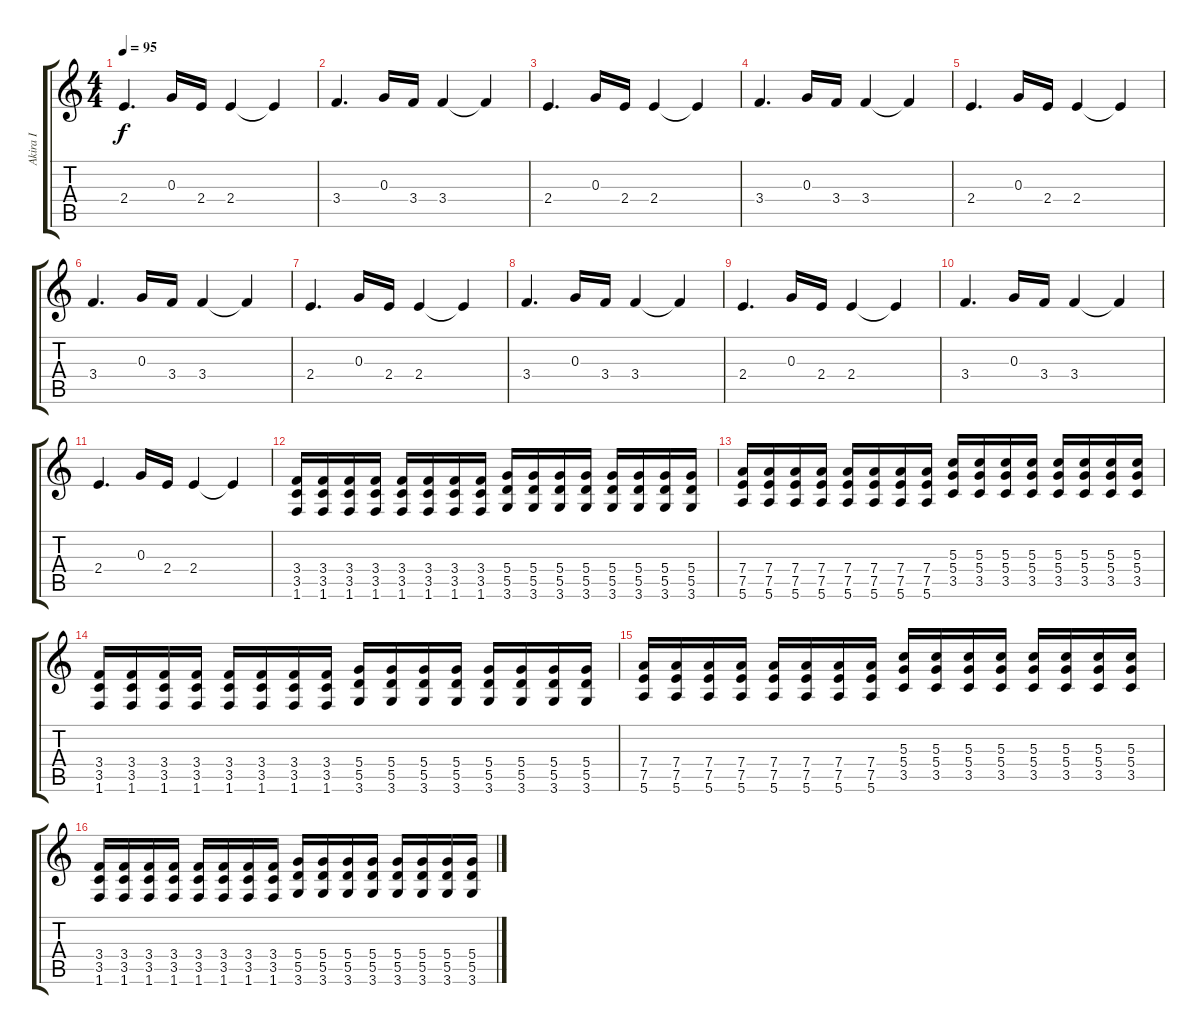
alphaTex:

\track ("Akira I" "Akira I") {instrument acousticguitarsteel}
\staff {score tabs}
\tuning (E4 B3 G3 D3 A2 E2) {hide}
\ts (4 4)
\tempo 95
\clef g2
\ks c
2.4.4{d dy f} 0.3.16 2.4.16 2.4.4 2.4{t}.4 |
3.4.4{d} 0.3.16 3.4.16 3.4.4 3.4{t}.4 |
2.4.4{d} 0.3.16 2.4.16 2.4.4 2.4{t}.4 |
3.4.4{d instrument acousticguitarsteel} 0.3.16 3.4.16 3.4.4 3.4{t}.4 |
2.4.4{d} 0.3.16 2.4.16 2.4.4 2.4{t}.4 |
3.4.4{d instrument acousticguitarsteel} 0.3.16 3.4.16 3.4.4 3.4{t}.4 |
2.4.4{d} 0.3.16 2.4.16 2.4.4 2.4{t}.4 |
3.4.4{d instrument acousticguitarsteel} 0.3.16 3.4.16 3.4.4 3.4{t}.4 |
2.4.4{d} 0.3.16 2.4.16 2.4.4 2.4{t}.4 |
3.4.4{d instrument acousticguitarsteel} 0.3.16 3.4.16 3.4.4 3.4{t}.4 |
2.4.4{d} 0.3.16 2.4.16 2.4.4 2.4{t}.4 |
(3.4 3.5 1.6).16{volume 13 balance 6 instrument overdrivenguitar} (3.4 3.5 1.6).16 (3.4 3.5 1.6).16 (3.4 3.5 1.6).16 (3.4 3.5 1.6).16 (3.4 3.5 1.6).16 (3.4 3.5 1.6).16 (3.4 3.5 1.6).16 (5.4 5.5 3.6).16 (5.4 5.5 3.6).16 (5.4 5.5 3.6).16 (5.4 5.5 3.6).16 (5.4 5.5 3.6).16 (5.4 5.5 3.6).16 (5.4 5.5 3.6).16 (5.4 5.5 3.6).16 |
(7.4 7.5 5.6).16 (7.4 7.5 5.6).16 (7.4 7.5 5.6).16 (7.4 7.5 5.6).16 (7.4 7.5 5.6).16 (7.4 7.5 5.6).16 (7.4 7.5 5.6).16 (7.4 7.5 5.6).16 (5.3 5.4 3.5).16 (5.3 5.4 3.5).16 (5.3 5.4 3.5).16 (5.3 5.4 3.5).16 (5.3 5.4 3.5).16 (5.3 5.4 3.5).16 (5.3 5.4 3.5).16 (5.3 5.4 3.5).16 |
(3.4 3.5 1.6).16 (3.4 3.5 1.6).16 (3.4 3.5 1.6).16 (3.4 3.5 1.6).16 (3.4 3.5 1.6).16 (3.4 3.5 1.6).16 (3.4 3.5 1.6).16 (3.4 3.5 1.6).16 (5.4 5.5 3.6).16 (5.4 5.5 3.6).16 (5.4 5.5 3.6).16 (5.4 5.5 3.6).16 (5.4 5.5 3.6).16 (5.4 5.5 3.6).16 (5.4 5.5 3.6).16 (5.4 5.5 3.6).16 |
(7.4 7.5 5.6).16 (7.4 7.5 5.6).16 (7.4 7.5 5.6).16 (7.4 7.5 5.6).16 (7.4 7.5 5.6).16 (7.4 7.5 5.6).16 (7.4 7.5 5.6).16 (7.4 7.5 5.6).16 (5.3 5.4 3.5).16 (5.3 5.4 3.5).16 (5.3 5.4 3.5).16 (5.3 5.4 3.5).16 (5.3 5.4 3.5).16 (5.3 5.4 3.5).16 (5.3 5.4 3.5).16 (5.3 5.4 3.5).16 |
(3.4 3.5 1.6).16 (3.4 3.5 1.6).16 (3.4 3.5 1.6).16 (3.4 3.5 1.6).16 (3.4 3.5 1.6).16 (3.4 3.5 1.6).16 (3.4 3.5 1.6).16 (3.4 3.5 1.6).16 (5.4 5.5 3.6).16 (5.4 5.5 3.6).16 (5.4 5.5 3.6).16 (5.4 5.5 3.6).16 (5.4 5.5 3.6).16 (5.4 5.5 3.6).16 (5.4 5.5 3.6).16 (5.4 5.5 3.6).16
